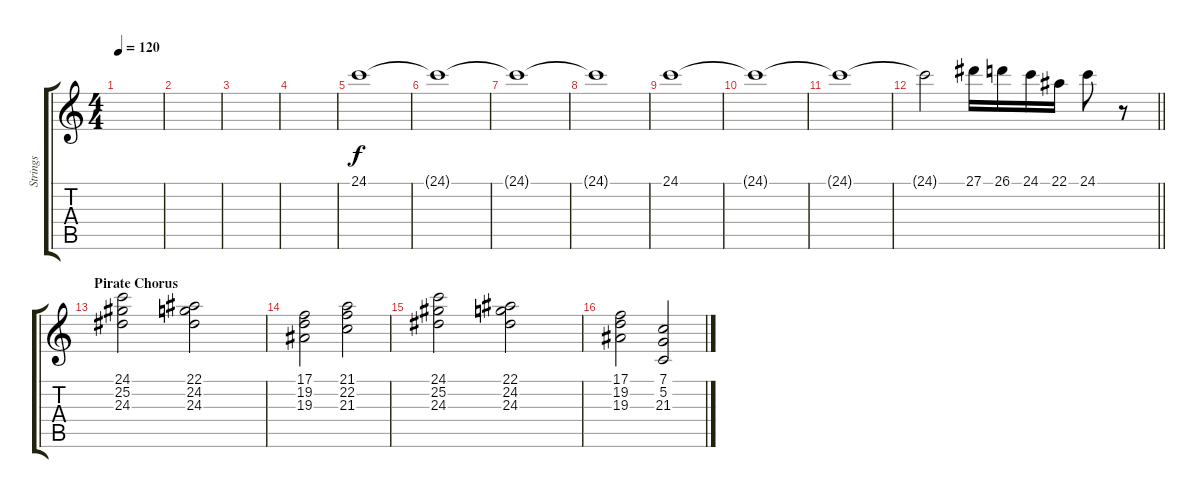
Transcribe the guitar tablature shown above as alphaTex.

\track ("Strings" "Strings") {instrument stringensemble1}
\staff {score tabs}
\tuning (C4 G3 Eb3 Bb2 F2 C2) {hide}
\ts (4 4)
\tempo 120
\clef g2
\ks c
|
|
|
|
24.1.1 |
24.1{t}.1 |
24.1{t}.1 |
24.1{t}.1 |
24.1.1 |
24.1{t}.1 |
24.1{t}.1 |
\barLineRight lightlight
24.1{t}.2 27.1.16 26.1.16 24.1.16 22.1.16 24.1.8 r.8 |
\section ("" "Pirate Chorus")
(24.1 25.2 24.3).2 (22.1 24.2 24.3).2 |
(17.1 19.2 19.3).2 (21.1 22.2 21.3).2 |
(24.1 25.2 24.3).2 (22.1 24.2 24.3).2 |
(17.1 19.2 19.3).2 (7.1 5.2 21.3).2
